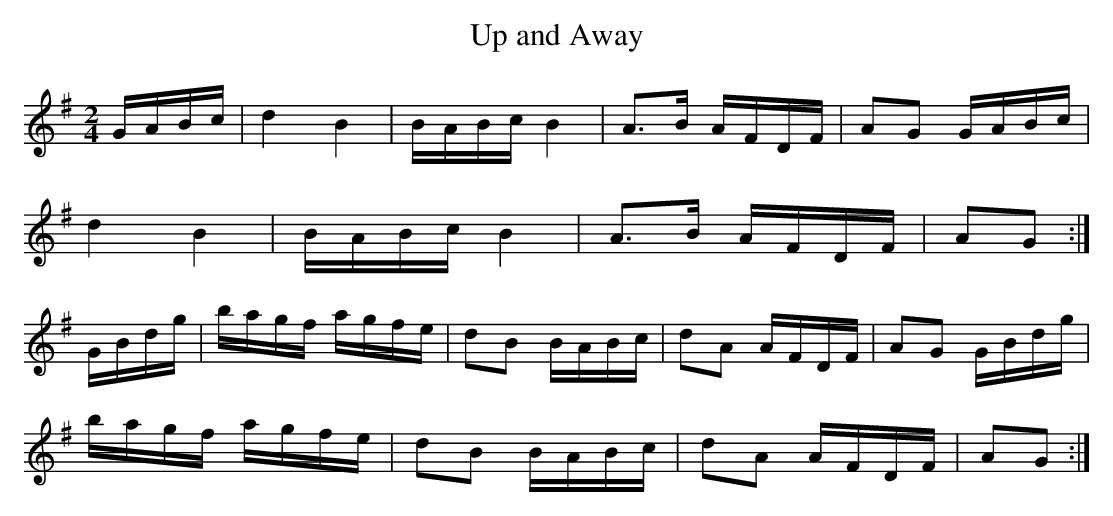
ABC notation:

X:1
T:Up and Away
M:2/4
L:1/8
K:G Major
G/A/B/c/|d2 B2|B/A/B/c/ B2|A3/2B/ A/F/D/F/|AG G/A/B/c/|!
d2 B2|B/A/B/c/ B2|A3/2B/ A/F/D/F/|AG:|!
G/B/d/g/|b/a/g/f/ a/g/f/e/|dB B/A/B/c/|dA A/F/D/F/|AG G/B/d/g/|!
b/a/g/f/ a/g/f/e/|dB B/A/B/c/|dA A/F/D/F/|AG:|!
